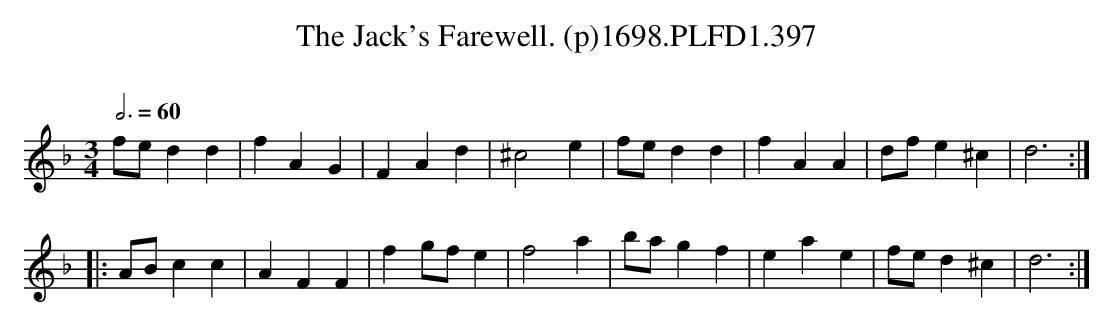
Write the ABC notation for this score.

X:1
T:Jack's Farewell. (p)1698.PLFD1.397, The
M:3/4
L:1/4
Q:3/4=60
O:
K:Dm
f/e/dd|fAG|FAd|^c2e|f/e/dd|fAA|d/f/e^c|d3:|
|:A/B/cc|AFF|fg/f/e|f2a|b/a/gf|eae|f/e/d^c|d3:|
